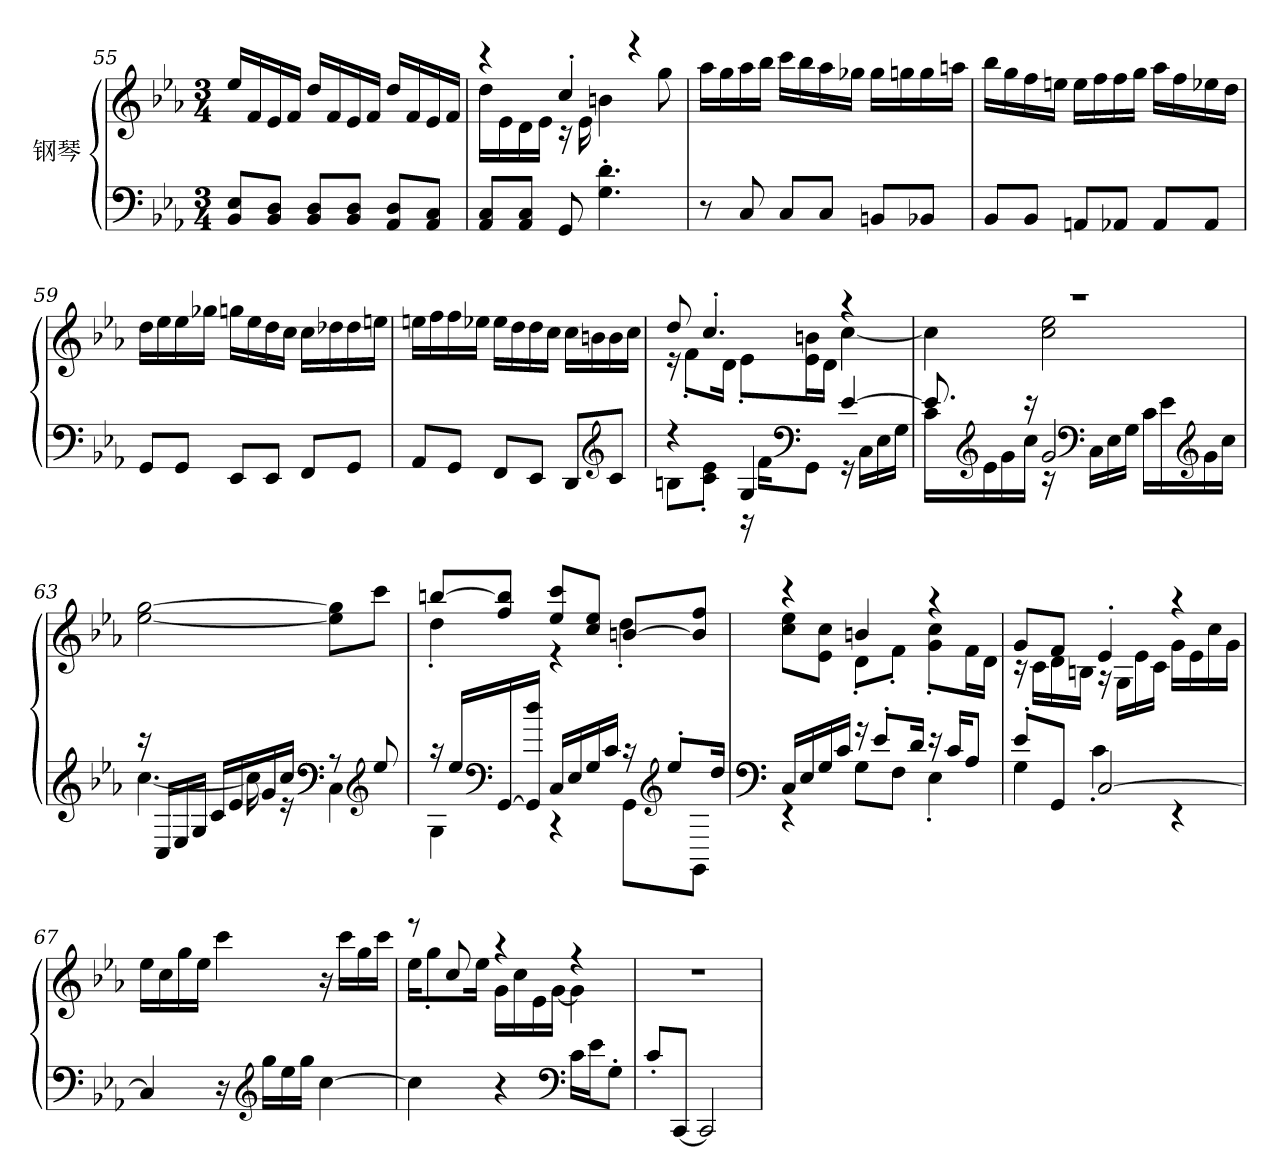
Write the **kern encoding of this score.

**kern	**kern
*part1	*part1
*staff2	*staff1
*I"钢琴	*
*clefF4	*clefG2
*k[b-e-a-]	*k[b-e-a-]
*M3/4	*M3/4
=55	=55
8BB-/ 8E-/L	16ee-/LL
.	16f/
8BB-/ 8D/J	16e-/
.	16f/JJ
8BB-/ 8D/L	16dd/LL
.	16f/
8BB-/ 8D/J	16e-/
.	16f/JJ
8AA-/ 8D/L	16dd/LL
.	16f/
8AA-/ 8C/J	16e-/
.	16f/JJ
=56	=56
*	*^
8AA-/ 8C/L	4r	16dd\LL
.	.	16e-\
8AA-/ 8C/J	.	16d\
.	.	16e-\JJ
8GG/	4cc'/	16r
.	.	16e-\
4.G\' 4.d\'	.	4bn\
.	4r	.
.	.	8gg\
*	*v	*v
!!LO:LB:g=z
=57	=57
8r	16aa-\LL
.	16gg\
8C/	16aa-\
.	16bb-\JJ
8C/L	16ccc\LL
.	16bb-\
8C/J	16aa-\
.	16gg-X\JJ
8BBn/L	16gg-\LL
.	16ggn\
8BB-X/J	16gg\
.	16aan\JJ
=58	=58
8BB-/L	16bb-\LL
.	16gg\
8BB-/J	16ff\
.	16een\JJ
8AAn/L	16ee\LL
.	16ff\
8AA-X/J	16ff\
.	16gg\JJ
8AA-/L	16aa-\LL
.	16ff\
8AA-/J	16ee-X\
.	16dd\JJ
=59	=59
8GG/L	16dd\LL
.	16ee-\
8GG/J	16ee-\
.	16gg-X\JJ
8EE-/L	16ggn\LL
.	16ee-\
8EE-/J	16dd\
.	16cc\JJ
8FF/L	16cc\LL
.	16dd-X\
8GG/J	16dd-\
.	16een\JJ
!!LO:LB:g=z
=60	=60
8AA-/L	16een\LL
.	16ff\
8GG/J	16ff\
.	16ee-X\JJ
8FF/L	16ee-\LL
.	16dd\
8EE-/J	16dd\
.	16cc\JJ
8DD/L	16cc\LL
.	16bn\
*clefG2	*
8c/J	16b\
.	16cc\JJ
=61	=61
*^	*^
4r	8Bn\L	8dd/	16r
.	.	.	8f'\L
.	8c\' 8e-\'J	4.cc'/	.
.	.	.	16d\Jk
4G/	16r	.	8e-'\L
.	16f\KL	.	.
*clefF4	*	*	*
.	8GG\J	.	16e-\ 16bn\L
.	.	.	16d\JJ
[4e-/	16r	4r	[4cc\
.	16C\LL	.	.
.	16E-\	.	.
.	16G\JJ	.	.
!!LO:PB:g=z	!!
=62	=62	=62	=62
8.e-/]	16c\LL	2.r	4cc\]
*clefG2	*	*	*
.	16e-\	.	.
.	16g\	.	.
16r	16cc\JJ	.	.
2g/	16r	.	2cc\ 2ee-\
*clefF4	*	*	*
.	16C\LL	.	.
.	16E-\	.	.
.	16G\JJ	.	.
.	16c\LL	.	.
.	16e-\	.	.
*clefG2	*	*	*
.	16g\	.	.
.	16cc\JJ	.	.
*	*	*v	*v
=63	=63	=63
16r	[4.cc\	[2ee-\ [2gg\
16C/LL	.	.
16E-/	.	.
16G/JJ	.	.
16c/LL	.	.
16e-/	.	.
16g/	16cc\]	.
16cc/JJ	16r	.
*clefF4	*	*
8r	4C\	8ee-\] 8gg\]L
*clefG2	*	*
8ee-/	.	8ccc\J
!!LO:LB:g=z
=64	=64	=64
*	*	*^
16r	4G\	[8bbn/L	4dd'\
16ee-/LL	.	.	.
*clefF4	*	*	*
[16GG/	.	8ff/ 8bb/]J	.
16GG/] 16dd/JJ	.	.	.
16C/LL	4r	8ee-/ 8ccc/L	4r
16E-/	.	.	.
16G/	.	8cc/ 8ee-/J	.
16c/JJ	.	.	.
16r	8GG\L	[8bn/L	4dd'\
*clefG2	*	*	*
8ee-'/L	.	.	.
.	8GG\J	8b/] 8ff/J	.
16dd/Jk	.	.	.
=65	=65	=65	=65
*clefF4	*	*	*
16C/LL	4r	4r	8cc\ 8ee-\L
16E-/	.	.	.
16G/	.	.	8e-\ 8cc\J
16c/JJ	.	.	.
16r	8G\L	4bn/	8d'\L
8e-'/L	.	.	.
.	8F\J	.	8f'\J
16d/Jk	.	.	.
16r	4E-'\	4r	8g\' 8cc\'L
16c/KL	.	.	.
8A-/J	.	.	16f\L
.	.	.	16d\JJ
=66	=66	=66	=66
8e-'/L	4G\	8g/L	16r
.	.	.	16c\LL
8GG/J	.	8f/J	16d\
.	.	.	16Bn\JJ
[2C/	4c'\	4e-'/	16r
.	.	.	16G\LL
.	.	.	16e-\
.	.	.	16c\JJ
.	4r	4r	16g\LL
.	.	.	16e-\
.	.	.	16cc\
.	.	.	16g\JJ
*v	*v	*	*
*	*v	*v
!!LO:LB:g=z
=67	=67
4C/]	16ee-\LL
.	16cc\
.	16gg\
.	16ee-\JJ
16r	4ccc\
*clefG2	*
16gg\LL	.
16ee-\	.
16gg\JJ	.
[4cc\	16r
.	16ccc\LL
.	16gg\
.	16ccc\JJ
=68	=68
*	*^
4cc\]	8r	16ee-\KL
.	.	8gg'\
.	8cc/	.
.	.	16ee-\Jk
4r	4r	16g\LL
.	.	16cc\
.	.	16e-\
.	.	[16g\JJ
*clefF4	*	*
16c\LL	4r	4g\]
16e-\J	.	.
8G'\J	.	.
*	*v	*v
=69	=69
8c'/L	2.r
[8CC/J	.
2CC/]	.
=	=
*-	*-
